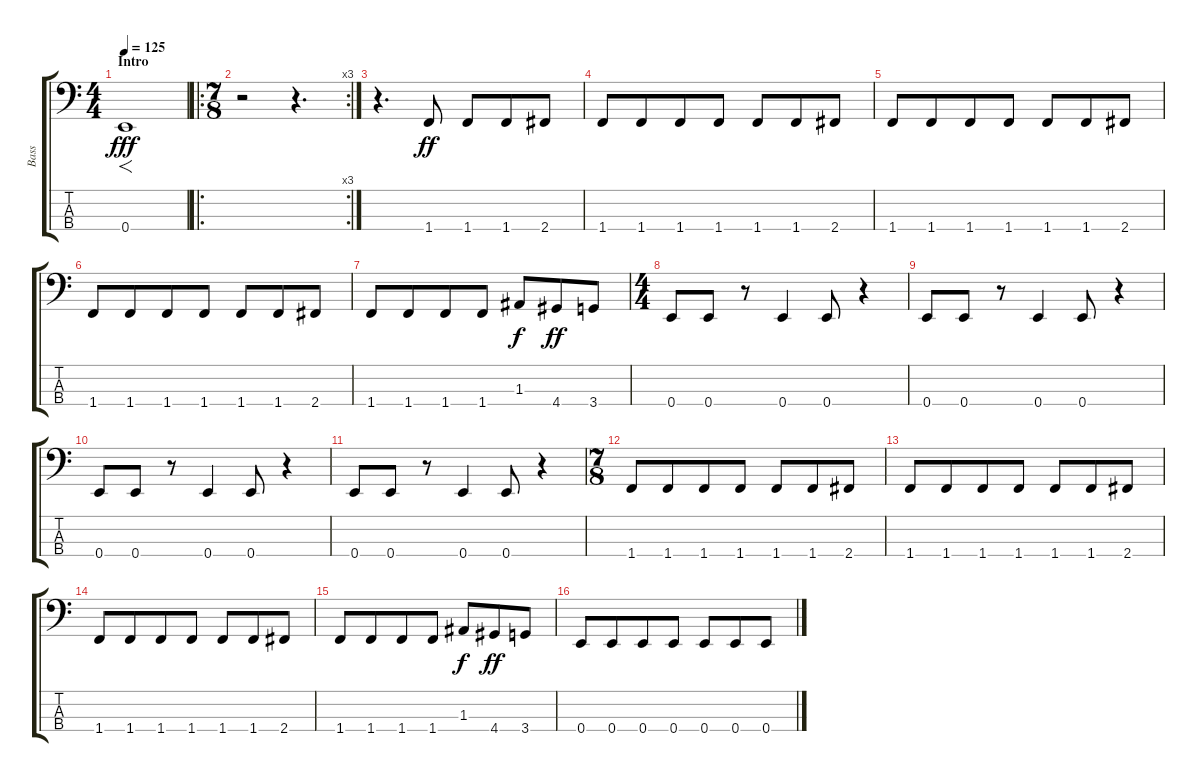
\track ("Bass" "Bass") {instrument electricbassfinger}
\staff {score tabs}
\tuning (G2 D2 A1 E1) {hide}
\ts (4 4)
\section ("" "Intro")
\tempo 125
\clef f4
\ks c
0.4.1{f dy fff instrument electricbassfinger} |
\ro
\rc 3
\ts (7 8)
r.2 r.4{d} |
r.4{d} 1.4.8{dy ff} 1.4.8 1.4.8 2.4.8 |
1.4.8 1.4.8 1.4.8 1.4.8 1.4.8 1.4.8 2.4.8 |
1.4.8 1.4.8 1.4.8 1.4.8 1.4.8 1.4.8 2.4.8 |
1.4.8 1.4.8 1.4.8 1.4.8 1.4.8 1.4.8 2.4.8 |
1.4.8 1.4.8 1.4.8 1.4.8 1.3.8{dy f} 4.4.8{dy ff} 3.4.8 |
\ts (4 4)
0.4.8 0.4.8 r.8 0.4.4 0.4.8 r.4 |
0.4.8 0.4.8 r.8 0.4.4 0.4.8 r.4 |
0.4.8 0.4.8 r.8 0.4.4 0.4.8 r.4 |
0.4.8 0.4.8 r.8 0.4.4 0.4.8 r.4 |
\ts (7 8)
1.4.8 1.4.8 1.4.8 1.4.8 1.4.8 1.4.8 2.4.8 |
1.4.8 1.4.8 1.4.8 1.4.8 1.4.8 1.4.8 2.4.8 |
1.4.8 1.4.8 1.4.8 1.4.8 1.4.8 1.4.8 2.4.8 |
1.4.8 1.4.8 1.4.8 1.4.8 1.3.8{dy f} 4.4.8{dy ff} 3.4.8 |
0.4.8 0.4.8 0.4.8 0.4.8 0.4.8 0.4.8 0.4.8
